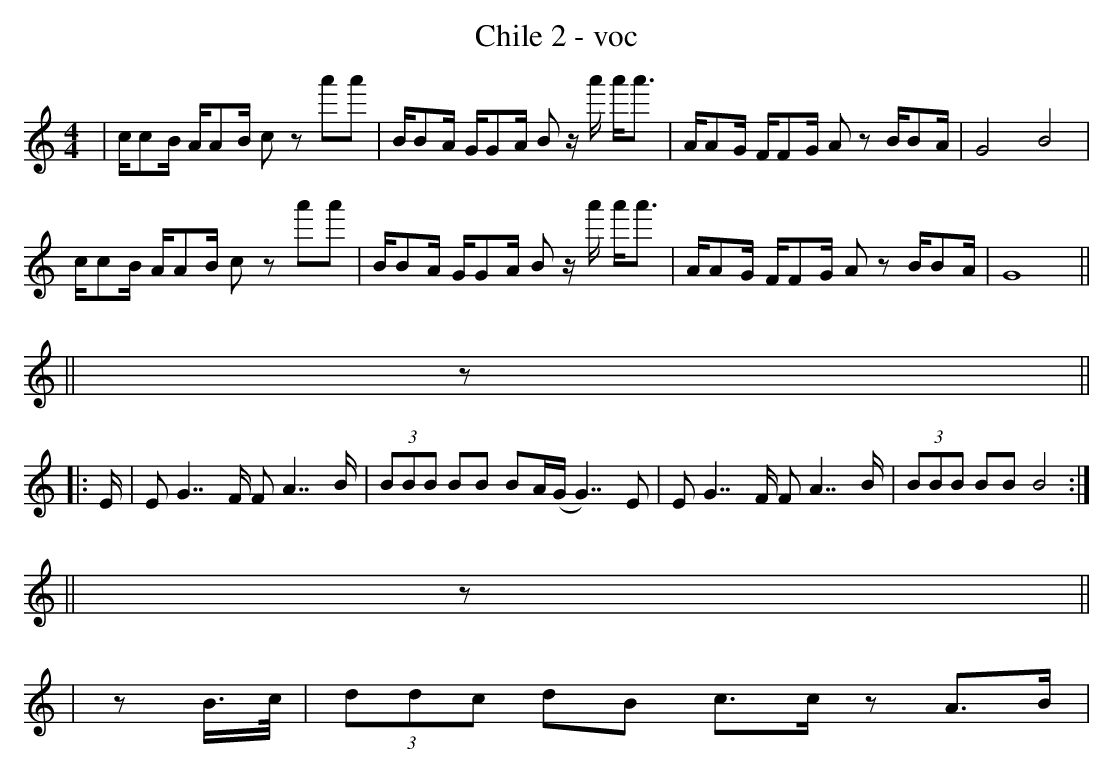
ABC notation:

X:1
T:Chile 2 - voc
M:4/4
L:1/8
K:em
| c/cB/ A/AB/ cz a'a' | B/BA/ G/GA/ Bz/ a'/ a'/a'3/ | A/AG/ F/FG/ Az B/BA/ | G4 B4 |
c/cB/ A/AB/ cz a'a' | B/BA/ G/GA/ Bz/ a'/ a'/a'3/  | A/AG/ F/FG/ Az B/BA/ | G8 ||
|| z ||
|: E/| EG7/F/ FA7/B/ | (3 BBB BB BA/(G/ G7/)E | EG7/F/ FA7/B/ | (3 BBB BB B4 :|
|| z ||
| zB/>c/ | (3 ddc dB  c3/c/z A>B |
